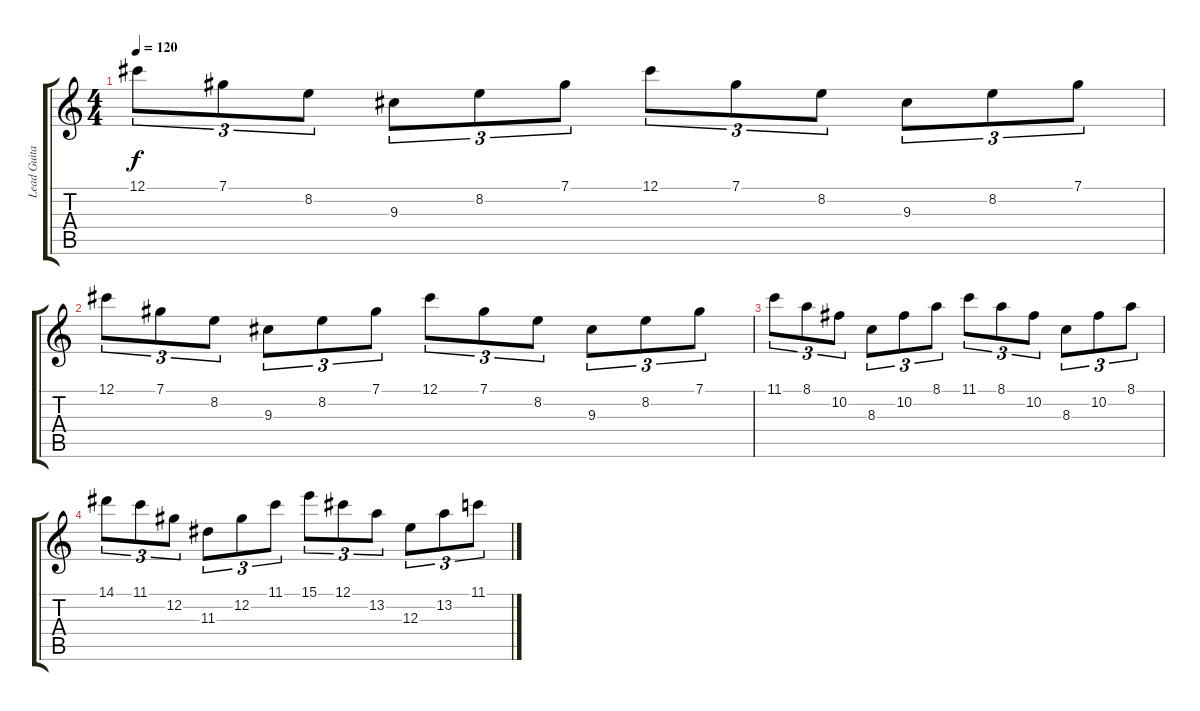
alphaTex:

\track ("Lead Guitar" "Lead Guita") {instrument overdrivenguitar}
\staff {score tabs}
\tuning (Db4 Ab3 E3 B2 Gb2 Db2) {hide}
\ts (4 4)
\tempo 120
\clef g2
\ks c
12.1.8{tu (3 2) dy f} 7.1.8{tu (3 2)} 8.2.8{tu (3 2)} 9.3.8{tu (3 2)} 8.2.8{tu (3 2)} 7.1.8{tu (3 2)} 12.1.8{tu (3 2)} 7.1.8{tu (3 2)} 8.2.8{tu (3 2)} 9.3.8{tu (3 2)} 8.2.8{tu (3 2)} 7.1.8{tu (3 2)} |
12.1.8{tu (3 2)} 7.1.8{tu (3 2)} 8.2.8{tu (3 2)} 9.3.8{tu (3 2)} 8.2.8{tu (3 2)} 7.1.8{tu (3 2)} 12.1.8{tu (3 2)} 7.1.8{tu (3 2)} 8.2.8{tu (3 2)} 9.3.8{tu (3 2)} 8.2.8{tu (3 2)} 7.1.8{tu (3 2)} |
11.1.8{tu (3 2)} 8.1.8{tu (3 2)} 10.2.8{tu (3 2)} 8.3.8{tu (3 2)} 10.2.8{tu (3 2)} 8.1.8{tu (3 2)} 11.1.8{tu (3 2)} 8.1.8{tu (3 2)} 10.2.8{tu (3 2)} 8.3.8{tu (3 2)} 10.2.8{tu (3 2)} 8.1.8{tu (3 2)} |
14.1.8{tu (3 2)} 11.1.8{tu (3 2)} 12.2.8{tu (3 2)} 11.3.8{tu (3 2)} 12.2.8{tu (3 2)} 11.1.8{tu (3 2)} 15.1.8{tu (3 2)} 12.1.8{tu (3 2)} 13.2.8{tu (3 2)} 12.3.8{tu (3 2)} 13.2.8{tu (3 2)} 11.1.8{tu (3 2)}
